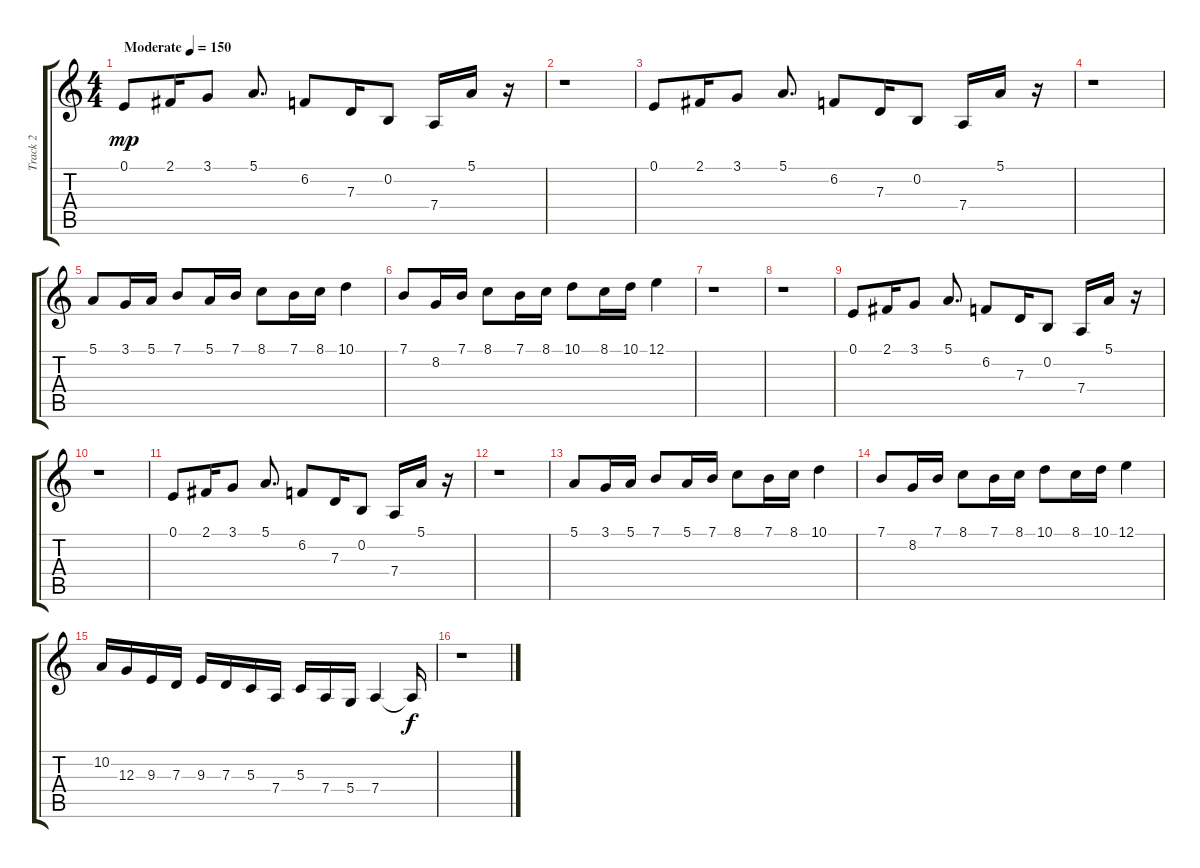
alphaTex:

\track ("Track 2" "Track 2") {instrument lead1square}
\staff {score tabs}
\tuning (E4 B3 G3 D3 A2 E2) {hide}
\ts (4 4)
\tempo (150 "Moderate")
\clef g2
\ks c
0.1.8{dy mp instrument lead1square} 2.1.16 3.1.8 5.1.8{d} 6.2.8 7.3.16 0.2.8 7.4.16 5.1.16 r.16 |
r.1 |
0.1.8 2.1.16 3.1.8 5.1.8{d} 6.2.8 7.3.16 0.2.8 7.4.16 5.1.16 r.16 |
r.1 |
5.1.8 3.1.16 5.1.16 7.1.8 5.1.16 7.1.16 8.1.8 7.1.16 8.1.16 10.1.4 |
7.1.8 8.2.16 7.1.16 8.1.8 7.1.16 8.1.16 10.1.8 8.1.16 10.1.16 12.1.4 |
r.1 |
r.1 |
0.1.8 2.1.16 3.1.8 5.1.8{d} 6.2.8 7.3.16 0.2.8 7.4.16 5.1.16 r.16 |
r.1 |
0.1.8 2.1.16 3.1.8 5.1.8{d} 6.2.8 7.3.16 0.2.8 7.4.16 5.1.16 r.16 |
r.1 |
5.1.8 3.1.16 5.1.16 7.1.8 5.1.16 7.1.16 8.1.8 7.1.16 8.1.16 10.1.4 |
7.1.8 8.2.16 7.1.16 8.1.8 7.1.16 8.1.16 10.1.8 8.1.16 10.1.16 12.1.4 |
10.2.16 12.3.16 9.3.16 7.3.16 9.3.16 7.3.16 5.3.16 7.4.16 5.3.16 7.4.16 5.4.16 7.4.4 7.4{t}.16{dy f} |
r.1
